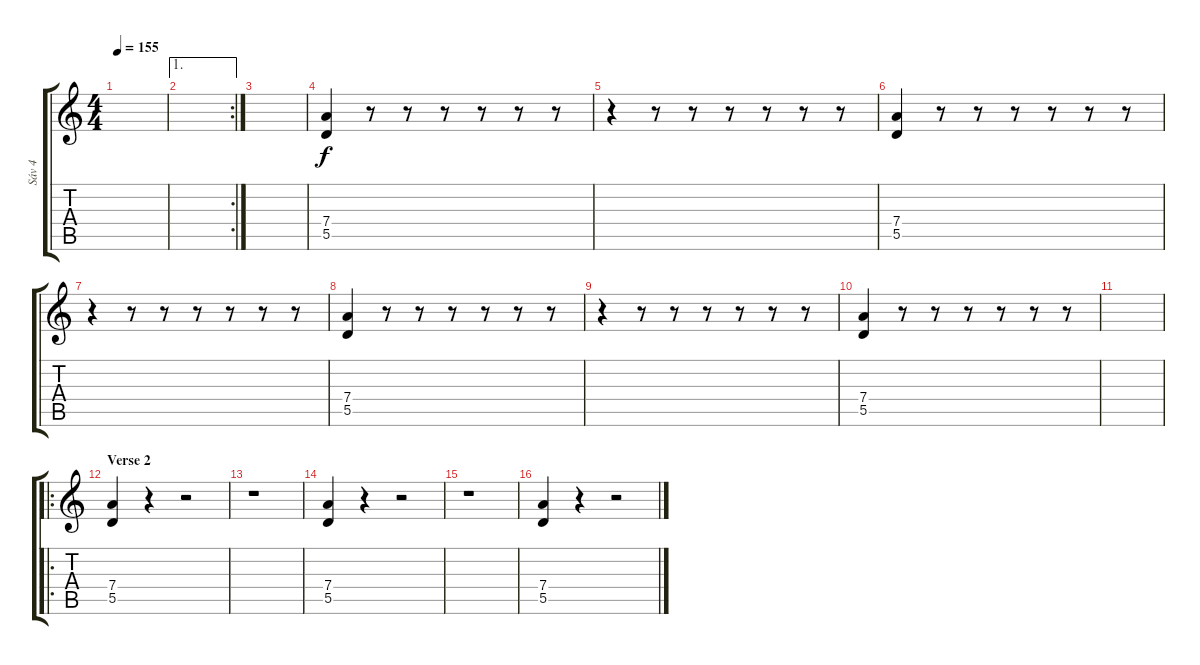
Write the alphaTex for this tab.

\track ("Sáv 4" "Sáv 4") {instrument overdrivenguitar}
\staff {score tabs}
\tuning (E4 B3 G3 D3 A2 E2) {hide}
\ts (4 4)
\tempo 155
\clef g2
\ks c
|
\ae 1
\rc 2
|
|
(7.4 5.5).4 r.8 r.8 r.8 r.8 r.8 r.8 |
r.4 r.8 r.8 r.8 r.8 r.8 r.8 |
(7.4 5.5).4 r.8 r.8 r.8 r.8 r.8 r.8 |
r.4 r.8 r.8 r.8 r.8 r.8 r.8 |
(7.4 5.5).4 r.8 r.8 r.8 r.8 r.8 r.8 |
r.4 r.8 r.8 r.8 r.8 r.8 r.8 |
(7.4 5.5).4 r.8 r.8 r.8 r.8 r.8 r.8 |
|
\ro
\section ("" "Verse 2")
(7.4 5.5).4 r.4 r.2 |
r.1 |
(7.4 5.5).4 r.4 r.2 |
r.1 |
(7.4 5.5).4 r.4 r.2
